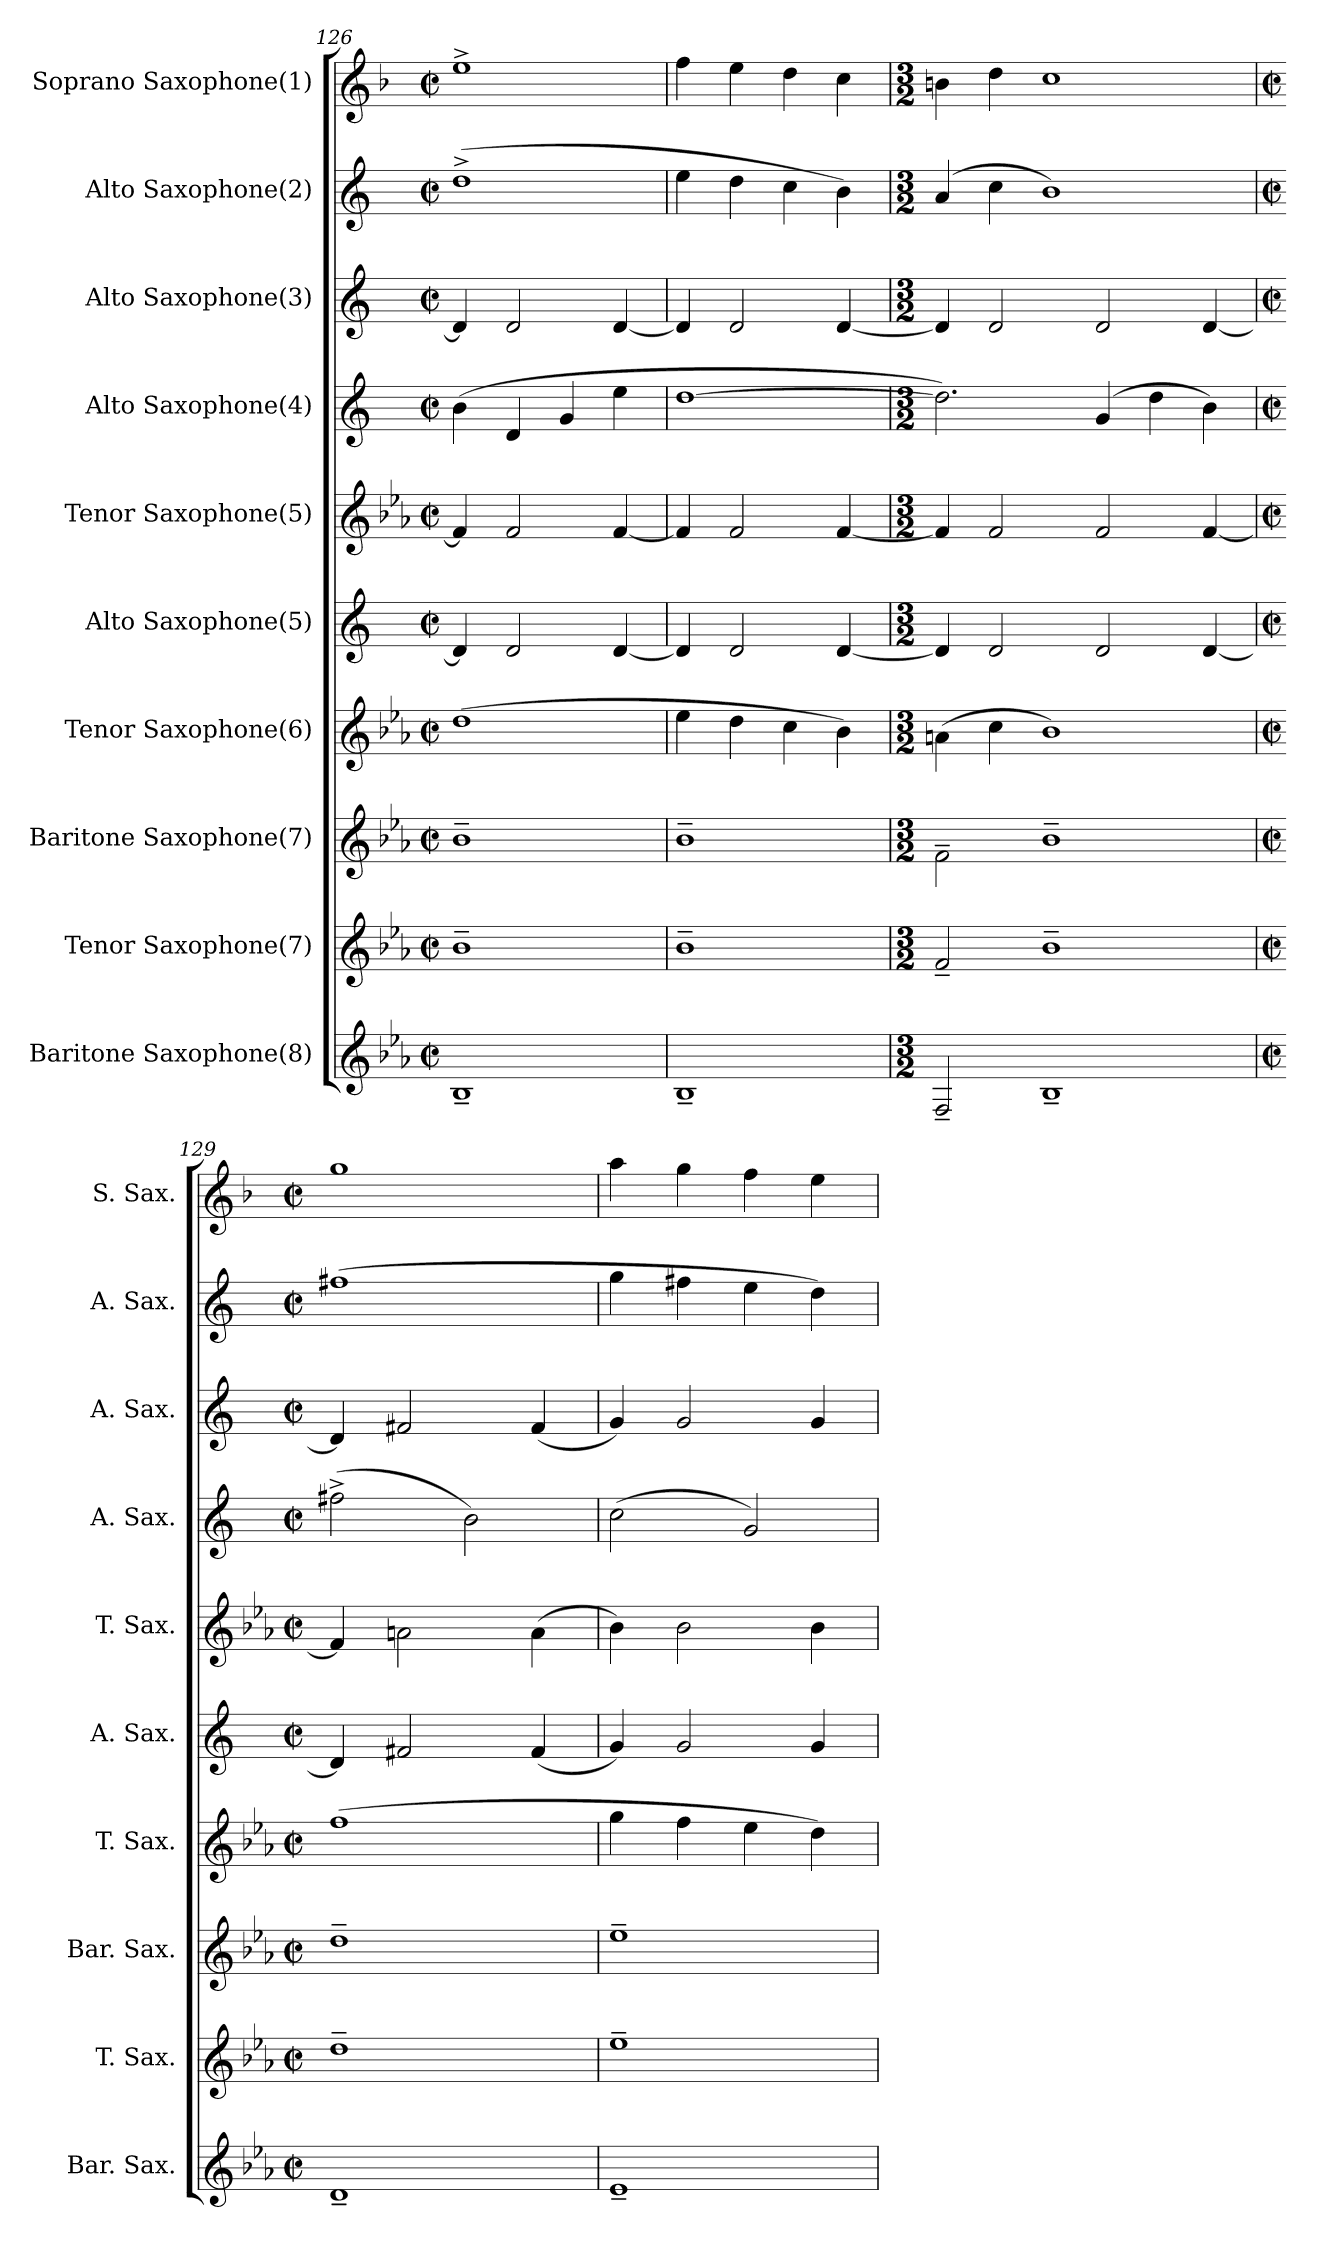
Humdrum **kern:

**kern	**kern	**kern	**kern	**kern	**kern	**kern	**kern	**kern	**kern
*part10	*part9	*part8	*part7	*part6	*part5	*part4	*part3	*part2	*part1
*staff10	*staff9	*staff8	*staff7	*staff6	*staff5	*staff4	*staff3	*staff2	*staff1
*I"Baritone Saxophone(8)	*I"Tenor Saxophone(7)	*I"Baritone Saxophone(7)	*I"Tenor Saxophone(6)	*I"Alto Saxophone(5)	*I"Tenor Saxophone(5)	*I"Alto Saxophone(4)	*I"Alto Saxophone(3)	*I"Alto Saxophone(2)	*I"Soprano Saxophone(1)
*I'Bar. Sax.	*I'T. Sax.	*I'Bar. Sax.	*I'T. Sax.	*I'A. Sax.	*I'T. Sax.	*I'A. Sax.	*I'A. Sax.	*I'A. Sax.	*I'S. Sax.
*clefG2	*clefG2	*clefG2	*clefG2	*clefG2	*clefG2	*clefG2	*clefG2	*clefG2	*clefG2
*ITrd12c21	*ITrd8c14	*ITrd12c21	*ITrd8c14	*ITrd5c9	*ITrd8c14	*ITrd5c9	*ITrd5c9	*ITrd5c9	*ITrd1c2
*k[b-e-a-]	*k[b-e-a-]	*k[b-e-a-]	*k[b-e-a-]	*k[b-e-a-]	*k[b-e-a-]	*k[b-e-a-]	*k[b-e-a-]	*k[b-e-a-]	*k[b-e-a-]
*M4/4	*M4/4	*M4/4	*M4/4	*M4/4	*M4/4	*M4/4	*M4/4	*M4/4	*M4/4
*met(c|)	*met(c|)	*met(c|)	*met(c|)	*met(c|)	*met(c|)	*met(c|)	*met(c|)	*met(c|)	*met(c|)
=126	=126	=126	=126	=126	=126	=126	=126	=126	=126
1BB-~	1B-~	1B-~	(1d	4F/]	4F/]	(4d\	4F/]	(1f^	1dd^
.	.	.	.	2F/	2F/	4F/	2F/	.	.
.	.	.	.	.	.	4B-/	.	.	.
.	.	.	.	[4F/	[4F/	4g\	[4F/	.	.
=127	=127	=127	=127	=127	=127	=127	=127	=127	=127
1BB-~	1B-~	1B-~	4e-\	4F/]	4F/]	[1f	4F/]	4g\	4ee-\
.	.	.	4d\	2F/	2F/	.	2F/	4f\	4dd\
.	.	.	4c\	.	.	.	.	4e-\	4cc\
.	.	.	4B-\)	[4F/	[4F/	.	[4F/	4d\)	4b-\
=128	=128	=128	=128	=128	=128	=128	=128	=128	=128
*M3/2	*M3/2	*M3/2	*M3/2	*M3/2	*M3/2	*M3/2	*M3/2	*M3/2	*M3/2
2FF~/	2F~/	2F~\	(4An\	4F/]	4F/]	2.f\])	4F/]	(4c/	4an\
.	.	.	4c\	2F/	2F/	.	2F/	4e-\	4cc\
1BB-~	1B-~	1B-~	1B-)	.	.	.	.	1d)	1b-
.	.	.	.	2F/	2F/	(4B-/	2F/	.	.
.	.	.	.	.	.	4f\	.	.	.
.	.	.	.	[4F/	[4F/	4d\)	[4F/	.	.
!!LO:PB:g=z
=129	=129	=129	=129	=129	=129	=129	=129	=129	=129
*M4/4	*M4/4	*M4/4	*M4/4	*M4/4	*M4/4	*M4/4	*M4/4	*M4/4	*M4/4
*met(c|)	*met(c|)	*met(c|)	*met(c|)	*met(c|)	*met(c|)	*met(c|)	*met(c|)	*met(c|)	*met(c|)
1D~	1d~	1d~	(1f	4F/]	4F/]	(2an^\	4F/]	(1an	1ff
.	.	.	.	2An/	2An\	.	2An/	.	.
.	.	.	.	.	.	2d\)	.	.	.
.	.	.	.	(4A/	(4A\	.	(4A/	.	.
=130	=130	=130	=130	=130	=130	=130	=130	=130	=130
1E-~	1e-~	1e-~	4g\	4B-/)	4B-\)	(2e-\	4B-/)	4b-\	4gg\
.	.	.	4f\	2B-/	2B-\	.	2B-/	4an\	4ff\
.	.	.	4e-\	.	.	2B-/)	.	4g\	4ee-\
.	.	.	4d\)	4B-/	4B-\	.	4B-/	4f\)	4dd\
=	=	=	=	=	=	=	=	=	=
*-	*-	*-	*-	*-	*-	*-	*-	*-	*-
